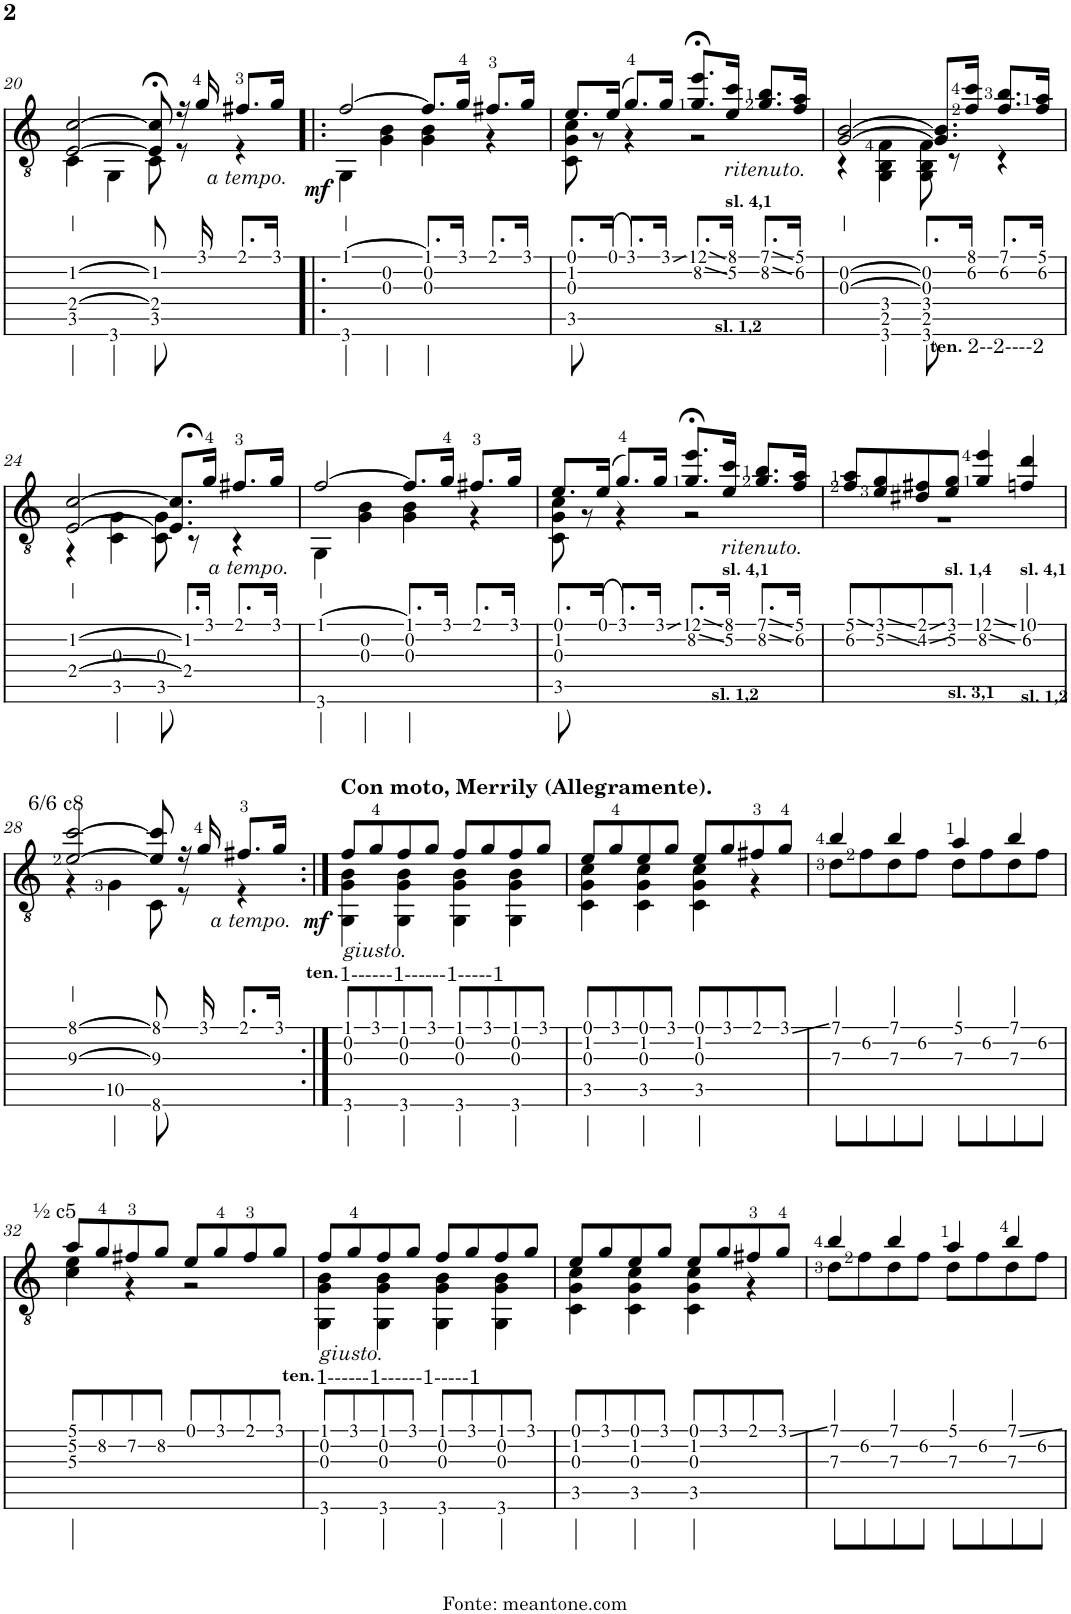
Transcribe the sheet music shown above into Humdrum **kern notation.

**kern	**kern	**dynam
*part2	*part1	*part1
*staff2	*staff1	*staff1
*I"Chitarra classica (Intavolatura)	*I"Chitarra classica	*
!!LO:PB:g=z
*	*clefGv2	*
*k[]	*k[]	*
*M4/4	*M4/4	*
=20	=20	=20
*^	*^	*
[2E/ [2c/	4C\	[2E/ [2c/	4C\	.
.	4GG\	.	4GG\	.
8E/] 8c/]	8C\	8E/];< 8c/];<	8C\	.
16r	8r	16r	8r	.
!	!	!LO:TX:b:i:t=a tempo.	!	!
16g/	.	16g/	.	.
8.f#X/L	4r	8.f#X/L	4r	.
16g/Jk	.	16g/Jk	.	.
=21!|:	=21!|:	=21!|:	=21!|:	=21!|:
!	!	!	!	!LO:DY:b
[2f/	4GG\	[2f/	4GG\	mf
.	4G\ 4B\	.	4G\ 4B\	.
8.f/L]	4G\ 4B\	8.f/L]	4G\ 4B\	.
16g/Jk	.	16g/Jk	.	.
8.f#X/L	4r	8.f#X/L	4r	.
16g/Jk	.	16g/Jk	.	.
=22	=22	=22	=22	=22
8.e/L	8C\ 8G\ 8c\	8.e/L	8C\ 8G\ 8c\	.
.	8r	.	8r	.
(16e/Jk	.	(16e/Jk	.	.
8.g/L)	4r	8.g/L)	4r	.
16g/Jk	.	16g/Jk	.	.
8.g/ 8.ee/L	2r	8.g/;< 8.ee/;<L	2r	.
!	!	!LO:TX:b:i:t=ritenuto.	!	!
!LO:TX:a:B:t=sl. 4,1	!	!	!	!
!LO:TX:a:B:t=sl. 1,2	!	!	!	!
16e/ 16cc/Jk	.	16e/ 16cc/Jk	.	.
8.g/ 8.b/L	.	8.g/ 8.b/L	.	.
16f/ 16a/Jk	.	16f/ 16a/Jk	.	.
=23	=23	=23	=23	=23
[2G/ [2B/	4r	[2G/ [2B/	4r	.
.	4GG\ 4BB\ 4F\	.	4GG\ 4BB\ 4F\	.
8.G/] 8.B/]L	8GG\ 8BB\ 8F\	8.G/] 8.B/]L	8GG\ 8BB\ 8F\	.
.	8r	.	8r	.
!LO:TX:b:t=2--2----2	!	!	!	!
!LO:TX:b:B:t=ten.	!	!	!	!
16f/ 16cc/Jk	.	16f/ 16cc/Jk	.	.
8.f/ 8.b/L	4r	8.f/ 8.b/L	4r	.
16f/ 16a/Jk	.	16f/ 16a/Jk	.	.
!!LO:LB:g=z	!!
=24	=24	=24	=24	=24
[2E/ [2c/	4r	[2E/ [2c/	4r	.
.	4C\ 4G\	.	4C\ 4G\	.
8.E/] 8.c/]L	8C\ 8G\	8.E/];< 8.c/];<L	8C\ 8G\	.
.	8r	.	8r	.
!	!	!LO:TX:b:i:t=a tempo.	!	!
16g/Jk	.	16g/Jk	.	.
8.f#X/L	4r	8.f#X/L	4r	.
16g/Jk	.	16g/Jk	.	.
=25	=25	=25	=25	=25
[2f/	4GG\	[2f/	4GG\	.
.	4G\ 4B\	.	4G\ 4B\	.
8.f/L]	4G\ 4B\	8.f/L]	4G\ 4B\	.
16g/Jk	.	16g/Jk	.	.
8.f#X/L	4r	8.f#X/L	4r	.
16g/Jk	.	16g/Jk	.	.
=26	=26	=26	=26	=26
8.e/L	8C\ 8G\ 8c\	8.e/L	8C\ 8G\ 8c\	.
.	8r	.	8r	.
(16e/Jk	.	(16e/Jk	.	.
8.g/L)	4r	8.g/L)	4r	.
16g/Jk	.	16g/Jk	.	.
8.g/ 8.ee/L	2r	8.g/;< 8.ee/;<L	2r	.
!	!	!LO:TX:b:i:t=ritenuto.	!	!
!LO:TX:a:B:t=sl. 4,1	!	!	!	!
!LO:TX:a:B:t=sl. 1,2	!	!	!	!
16e/ 16cc/Jk	.	16e/ 16cc/Jk	.	.
8.g/ 8.b/L	.	8.g/ 8.b/L	.	.
16f/ 16a/Jk	.	16f/ 16a/Jk	.	.
=27	=27	=27	=27	=27
8f/ 8a/L	1r	8f/ 8a/L	1r	.
8e/ 8g/	.	8e/ 8g/	.	.
8d#X/ 8f#X/	.	8d#X/ 8f#X/	.	.
!LO:TX:a:B:t=sl. 1,4	!	!	!	!
!LO:TX:a:B:t=sl. 3,1	!	!	!	!
8e/ 8g/J	.	8e/ 8g/J	.	.
4g/ 4ee/	.	4g/ 4ee/	.	.
!LO:TX:a:B:t=sl. 4,1	!	!	!	!
!LO:TX:a:B:t=sl. 1,2	!	!	!	!
4fn/ 4dd/	.	4fn/ 4dd/	.	.
!!LO:LB:g=z	!!
=28	=28	=28	=28	=28
!	!	!LO:TX:a:t=6/6 c8	!	!
[2e/ [2cc/	4r	[2e/ [2cc/	4r	.
.	4G\	.	4G\	.
8e/] 8cc/]	8C\	8e/] 8cc/]	8C\	.
16r	8r	16r	8r	.
!	!	!LO:TX:b:i:t=a tempo.	!	!
16g/	.	16g/	.	.
8.f#X/L	4r	8.f#X/L	4r	.
!	!	!	!	!LO:DY:b
16g/Jk	.	16g/Jk	.	mf
=29:|!	=29:|!	=29:|!	=29:|!	=29:|!
!	!	!LO:TX:a:B:t=Con moto, Merrily (Allegramente).	!	!
!	!	!LO:TX:b:i:t=giusto.	!	!
!LO:TX:a:t=1------1------1-----1	!	!	!	!
!LO:TX:a:B:t=ten.	!	!	!	!
8f/L	4GG\ 4G\ 4B\	8f/L	4GG\ 4G\ 4B\	.
8g/	.	8g/	.	.
8f/	4GG\ 4G\ 4B\	8f/	4GG\ 4G\ 4B\	.
8g/J	.	8g/J	.	.
8f/L	4GG\ 4G\ 4B\	8f/L	4GG\ 4G\ 4B\	.
8g/	.	8g/	.	.
8f/	4GG\ 4G\ 4B\	8f/	4GG\ 4G\ 4B\	.
8g/J	.	8g/J	.	.
=30	=30	=30	=30	=30
8e/L	4C\ 4G\ 4c\	8e/L	4C\ 4G\ 4c\	.
8g/	.	8g/	.	.
8e/	4C\ 4G\ 4c\	8e/	4C\ 4G\ 4c\	.
8g/J	.	8g/J	.	.
8e/L	4C\ 4G\ 4c\	8e/L	4C\ 4G\ 4c\	.
8g/	.	8g/	.	.
8f#X/	4r	8f#X/	4r	.
8g/J	.	8g/J	.	.
=31	=31	=31	=31	=31
4b/	8d\L	4b/	8d\L	.
.	8f\	.	8f\	.
4b/	8d\	4b/	8d\	.
.	8f\J	.	8f\J	.
4a/	8d\L	4a/	8d\L	.
.	8f\	.	8f\	.
4b/	8d\	4b/	8d\	.
.	8f\J	.	8f\J	.
!!LO:LB:g=z	!!
=32	=32	=32	=32	=32
!	!	!LO:TX:a:t=½ c5	!	!
8a/L	4c\ 4e\	8a/L	4c\ 4e\	.
8g/	.	8g/	.	.
8f#X/	4r	8f#X/	4r	.
8g/J	.	8g/J	.	.
8e/L	2r	8e/L	2r	.
8g/	.	8g/	.	.
8f#/	.	8f#/	.	.
8g/J	.	8g/J	.	.
=33	=33	=33	=33	=33
!	!	!LO:TX:b:i:t=giusto.	!	!
!LO:TX:a:t=1------1------1-----1	!	!	!	!
!LO:TX:a:B:t=ten.	!	!	!	!
8f/L	4GG\ 4G\ 4B\	8f/L	4GG\ 4G\ 4B\	.
8g/	.	8g/	.	.
8f/	4GG\ 4G\ 4B\	8f/	4GG\ 4G\ 4B\	.
8g/J	.	8g/J	.	.
8f/L	4GG\ 4G\ 4B\	8f/L	4GG\ 4G\ 4B\	.
8g/	.	8g/	.	.
8f/	4GG\ 4G\ 4B\	8f/	4GG\ 4G\ 4B\	.
8g/J	.	8g/J	.	.
=34	=34	=34	=34	=34
8e/L	4C\ 4G\ 4c\	8e/L	4C\ 4G\ 4c\	.
8g/	.	8g/	.	.
8e/	4C\ 4G\ 4c\	8e/	4C\ 4G\ 4c\	.
8g/J	.	8g/J	.	.
8e/L	4C\ 4G\ 4c\	8e/L	4C\ 4G\ 4c\	.
8g/	.	8g/	.	.
8f#X/	4r	8f#X/	4r	.
8g/J	.	8g/J	.	.
=35	=35	=35	=35	=35
4b/	8d\L	4b/	8d\L	.
.	8f\	.	8f\	.
4b/	8d\	4b/	8d\	.
.	8f\J	.	8f\J	.
4a/	8d\L	4a/	8d\L	.
.	8f\	.	8f\	.
4b/	8d\	4b/	8d\	.
.	8f\J	.	8f\J	.
*v	*v	*	*	*
*	*v	*v	*
=	=	=
*-	*-	*-
